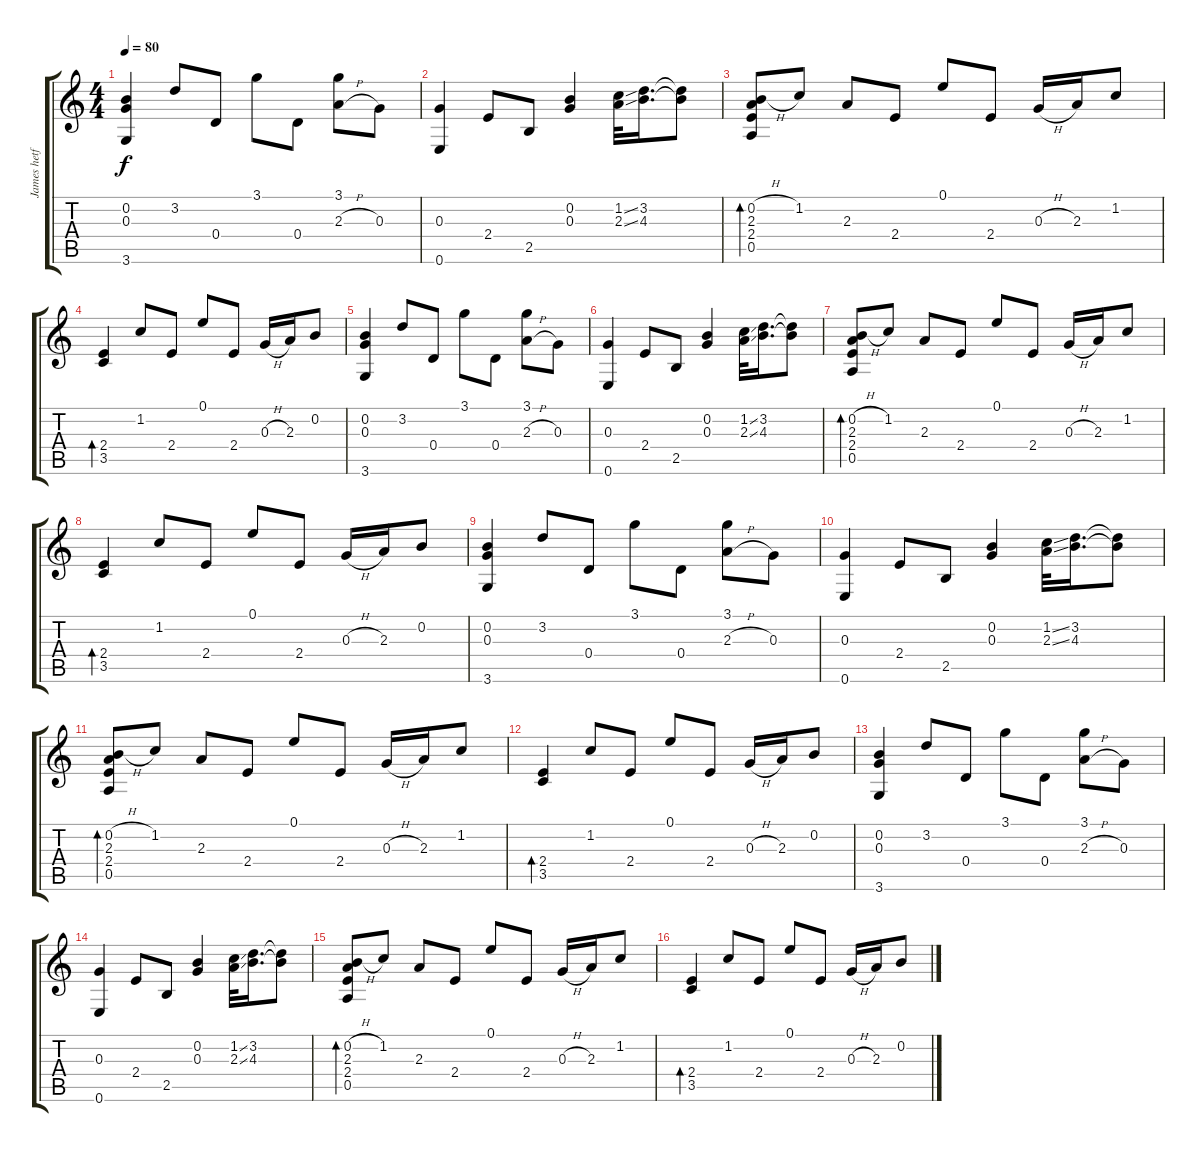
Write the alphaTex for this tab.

\track ("James hetfield clean" "James hetf") {instrument acousticguitarsteel}
\staff {score tabs}
\tuning (E4 B3 G3 D3 A2 E2) {hide}
\ts (4 4)
\tempo 80
\clef g2
\ks c
(0.2 0.3 3.6).4{dy f} 3.2.8 0.4.8 3.1.8 0.4.8 (3.1 2.3{h}).8 0.3.8 |
(0.3 0.6).4 2.4.8 2.5.8 (0.2 0.3).4 (1.2{ss} 2.3{ss}).32 (3.2 4.3).16{d} (3.2{t} 4.3{t}).8 |
(0.2{h} 2.3 2.4 0.5).8{bd 120} 1.2.8 2.3.8 2.4.8 0.1.8 2.4.8 0.3{h}.16 2.3.16 1.2.8 |
(2.4 3.5).4{bd 120} 1.2.8 2.4.8 0.1.8 2.4.8 0.3{h}.16 2.3.16 0.2.8 |
(0.2 0.3 3.6).4 3.2.8 0.4.8 3.1.8 0.4.8 (3.1 2.3{h}).8 0.3.8 |
(0.3 0.6).4 2.4.8 2.5.8 (0.2 0.3).4 (1.2{ss} 2.3{ss}).32 (3.2 4.3).16{d} (3.2{t} 4.3{t}).8 |
(0.2{h} 2.3 2.4 0.5).8{bd 120} 1.2.8 2.3.8 2.4.8 0.1.8 2.4.8 0.3{h}.16 2.3.16 1.2.8 |
(2.4 3.5).4{bd 120} 1.2.8 2.4.8 0.1.8 2.4.8 0.3{h}.16 2.3.16 0.2.8 |
(0.2 0.3 3.6).4 3.2.8 0.4.8 3.1.8 0.4.8 (3.1 2.3{h}).8 0.3.8 |
(0.3 0.6).4 2.4.8 2.5.8 (0.2 0.3).4 (1.2{ss} 2.3{ss}).32 (3.2 4.3).16{d} (3.2{t} 4.3{t}).8 |
(0.2{h} 2.3 2.4 0.5).8{bd 120} 1.2.8 2.3.8 2.4.8 0.1.8 2.4.8 0.3{h}.16 2.3.16 1.2.8 |
(2.4 3.5).4{bd 120} 1.2.8 2.4.8 0.1.8 2.4.8 0.3{h}.16 2.3.16 0.2.8 |
(0.2 0.3 3.6).4 3.2.8 0.4.8 3.1.8 0.4.8 (3.1 2.3{h}).8 0.3.8 |
(0.3 0.6).4 2.4.8 2.5.8 (0.2 0.3).4 (1.2{ss} 2.3{ss}).32 (3.2 4.3).16{d} (3.2{t} 4.3{t}).8 |
(0.2{h} 2.3 2.4 0.5).8{bd 120} 1.2.8 2.3.8 2.4.8 0.1.8 2.4.8 0.3{h}.16 2.3.16 1.2.8 |
(2.4 3.5).4{bd 120} 1.2.8 2.4.8 0.1.8 2.4.8 0.3{h}.16 2.3.16 0.2.8
